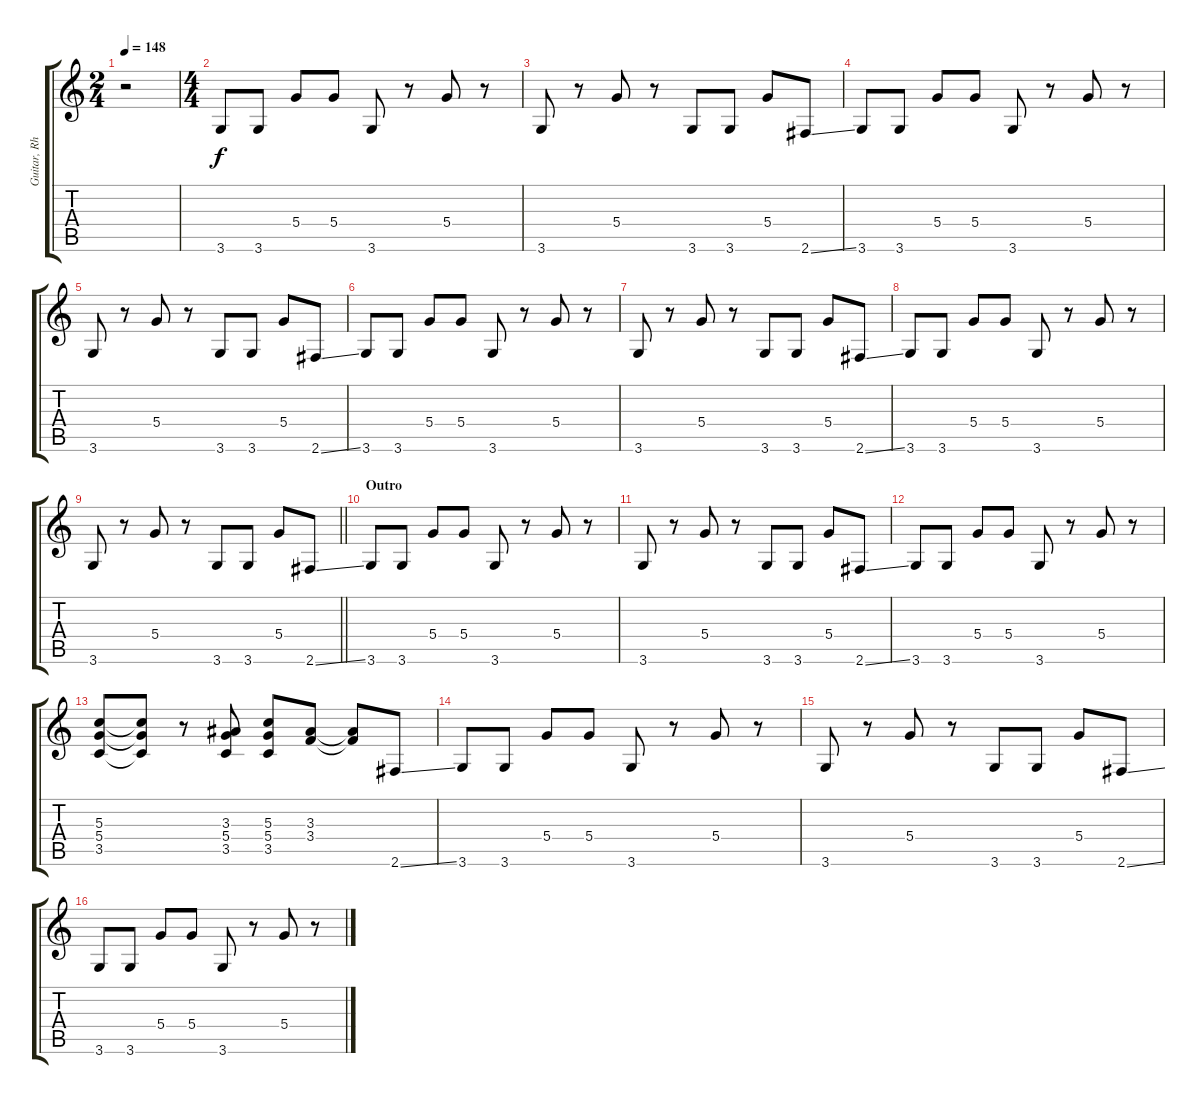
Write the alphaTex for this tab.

\track ("Guitar, Rhythm" "Guitar, Rh") {instrument distortionguitar}
\staff {score tabs}
\tuning (E4 B3 G3 D3 A2 E2) {hide}
\ts (2 4)
\tempo 148
\clef g2
\ks c
r.2{dy f} |
\ts (4 4)
3.6.8 3.6.8 5.4.8 5.4.8 3.6.8 r.8 5.4.8 r.8 |
3.6.8 r.8 5.4.8 r.8 3.6.8 3.6.8 5.4.8 2.6{ss}.8 |
3.6.8 3.6.8 5.4.8 5.4.8 3.6.8 r.8 5.4.8 r.8 |
3.6.8 r.8 5.4.8 r.8 3.6.8 3.6.8 5.4.8 2.6{ss}.8 |
3.6.8 3.6.8 5.4.8 5.4.8 3.6.8 r.8 5.4.8 r.8 |
3.6.8 r.8 5.4.8 r.8 3.6.8 3.6.8 5.4.8 2.6{ss}.8 |
3.6.8 3.6.8 5.4.8 5.4.8 3.6.8 r.8 5.4.8 r.8 |
\barLineRight lightlight
3.6.8 r.8 5.4.8 r.8 3.6.8 3.6.8 5.4.8 2.6{ss}.8 |
\section ("" "Outro")
3.6.8 3.6.8 5.4.8 5.4.8 3.6.8 r.8 5.4.8 r.8 |
3.6.8 r.8 5.4.8 r.8 3.6.8 3.6.8 5.4.8 2.6{ss}.8 |
3.6.8 3.6.8 5.4.8 5.4.8 3.6.8 r.8 5.4.8 r.8 |
(5.3 5.4 3.5).8 (5.3{t} 5.4{t} 3.5{t}).8 r.8 (3.3 5.4 3.5).8 (5.3 5.4 3.5).8 (3.3 3.4).8 (3.3{t} 3.4{t}).8 2.6{ss}.8 |
3.6.8 3.6.8 5.4.8 5.4.8 3.6.8 r.8 5.4.8 r.8 |
3.6.8 r.8 5.4.8 r.8 3.6.8 3.6.8 5.4.8 2.6{ss}.8 |
3.6.8 3.6.8 5.4.8 5.4.8 3.6.8 r.8 5.4.8 r.8
